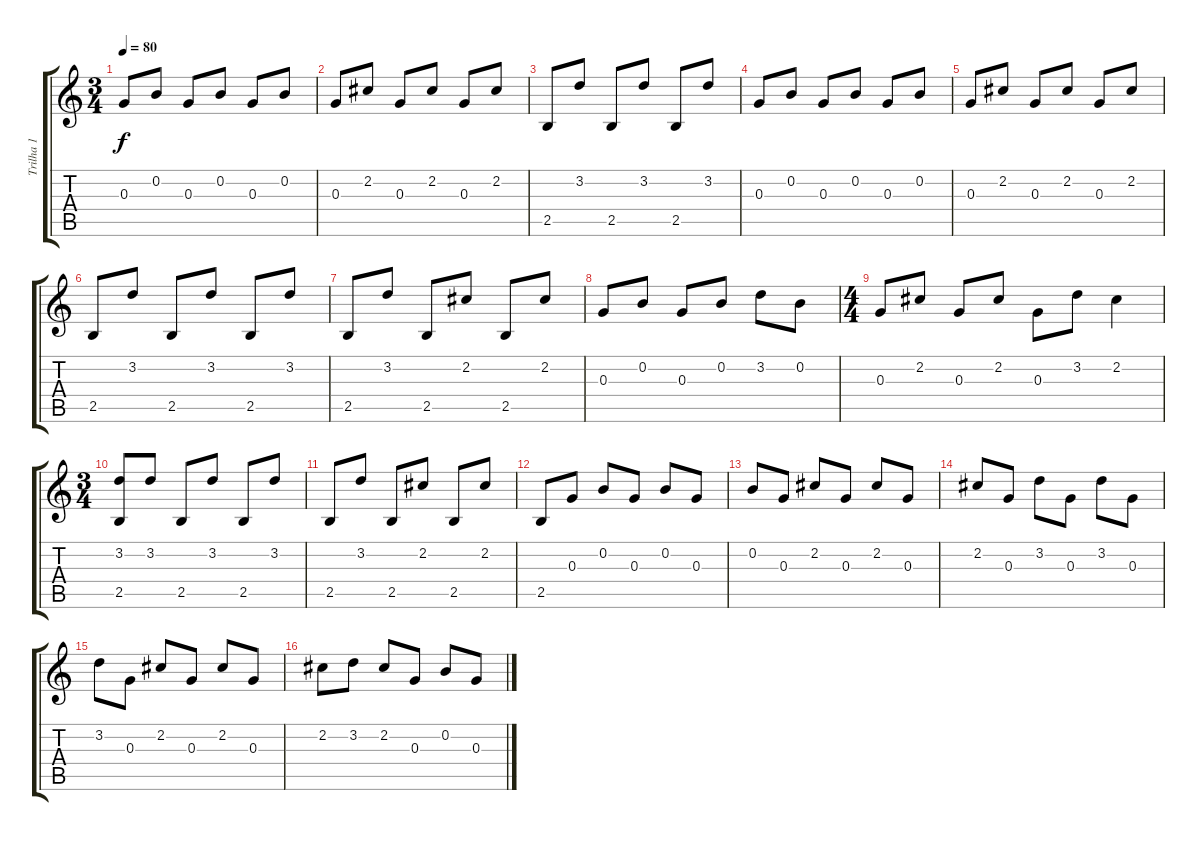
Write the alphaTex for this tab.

\track ("Trilha 1" "Trilha 1") {instrument distortionguitar}
\staff {score tabs}
\tuning (E4 B3 G3 D3 A2 E2) {hide}
\ts (3 4)
\tempo 80
\clef g2
\ks c
0.3.8{dy f instrument acousticguitarsteel} 0.2.8 0.3.8 0.2.8 0.3.8 0.2.8 |
0.3.8 2.2.8 0.3.8 2.2.8 0.3.8 2.2.8 |
2.5.8 3.2.8 2.5.8 3.2.8 2.5.8 3.2.8 |
0.3.8 0.2.8 0.3.8 0.2.8 0.3.8 0.2.8 |
0.3.8 2.2.8 0.3.8 2.2.8 0.3.8 2.2.8 |
2.5.8 3.2.8 2.5.8 3.2.8 2.5.8 3.2.8 |
2.5.8 3.2.8 2.5.8 2.2.8 2.5.8 2.2.8 |
0.3.8 0.2.8 0.3.8 0.2.8 3.2.8 0.2.8 |
\ts (4 4)
0.3.8 2.2.8 0.3.8 2.2.8 0.3.8 3.2.8 2.2.4 |
\ts (3 4)
(3.2 2.5).8 3.2.8 2.5.8 3.2.8 2.5.8 3.2.8 |
2.5.8 3.2.8 2.5.8 2.2.8 2.5.8 2.2.8 |
2.5.8 0.3.8 0.2.8 0.3.8 0.2.8 0.3.8 |
0.2.8 0.3.8 2.2.8 0.3.8 2.2.8 0.3.8 |
2.2.8 0.3.8 3.2.8 0.3.8 3.2.8 0.3.8 |
3.2.8 0.3.8 2.2.8 0.3.8 2.2.8 0.3.8 |
2.2.8 3.2.8 2.2.8 0.3.8 0.2.8 0.3.8
